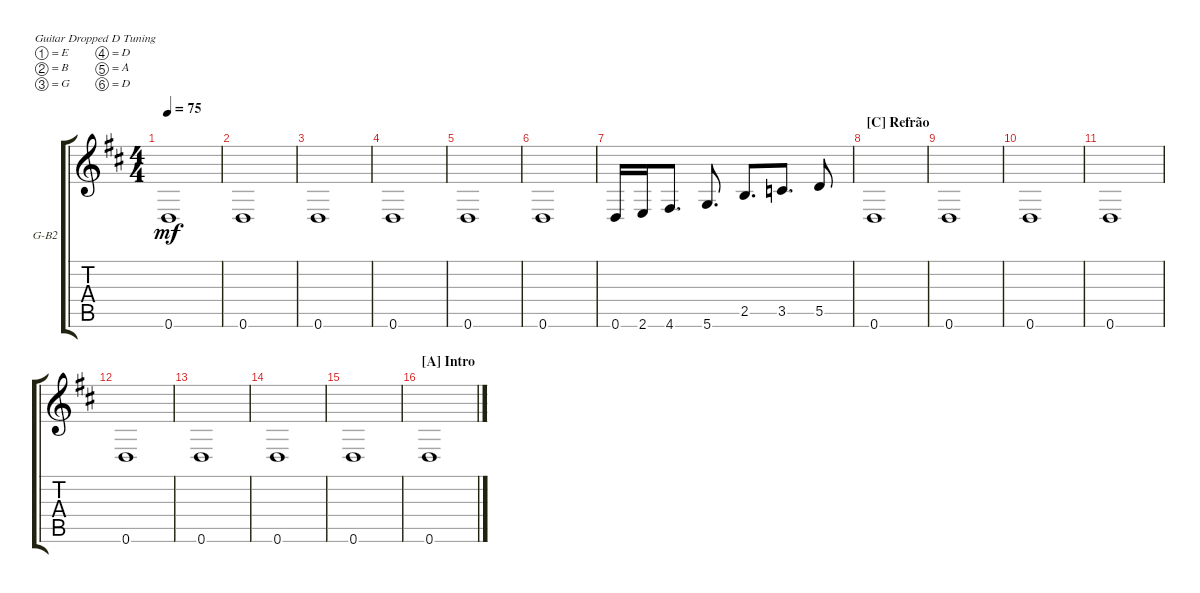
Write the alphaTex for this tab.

\defaultSystemsLayout 4
\bracketExtendMode groupsimilarinstruments
\firstSystemTrackNameOrientation horizontal
\otherSystemsTrackNameOrientation horizontal
\track ("Guitarra base 2" "G-B2") {multiBarRest instrument overdrivenguitar}
\staff {score tabs}
\tuning (E4 B3 G3 D3 A2 D2)
\ts (4 4)
\tempo 75
\clef g2
\ks d
0.6.1{dy mf} |
0.6.1 |
0.6.1 |
0.6.1 |
0.6.1 |
0.6.1 |
0.6.16 2.6.16 4.6.8{d} 5.6.8{d} 2.5.8{d} 3.5.8{d} 5.5.8 |
\section ("C" "Refrão")
0.6.1 |
0.6.1 |
0.6.1 |
0.6.1 |
0.6.1 |
0.6.1 |
0.6.1 |
0.6.1 |
\section ("A" "Intro")
0.6.1
